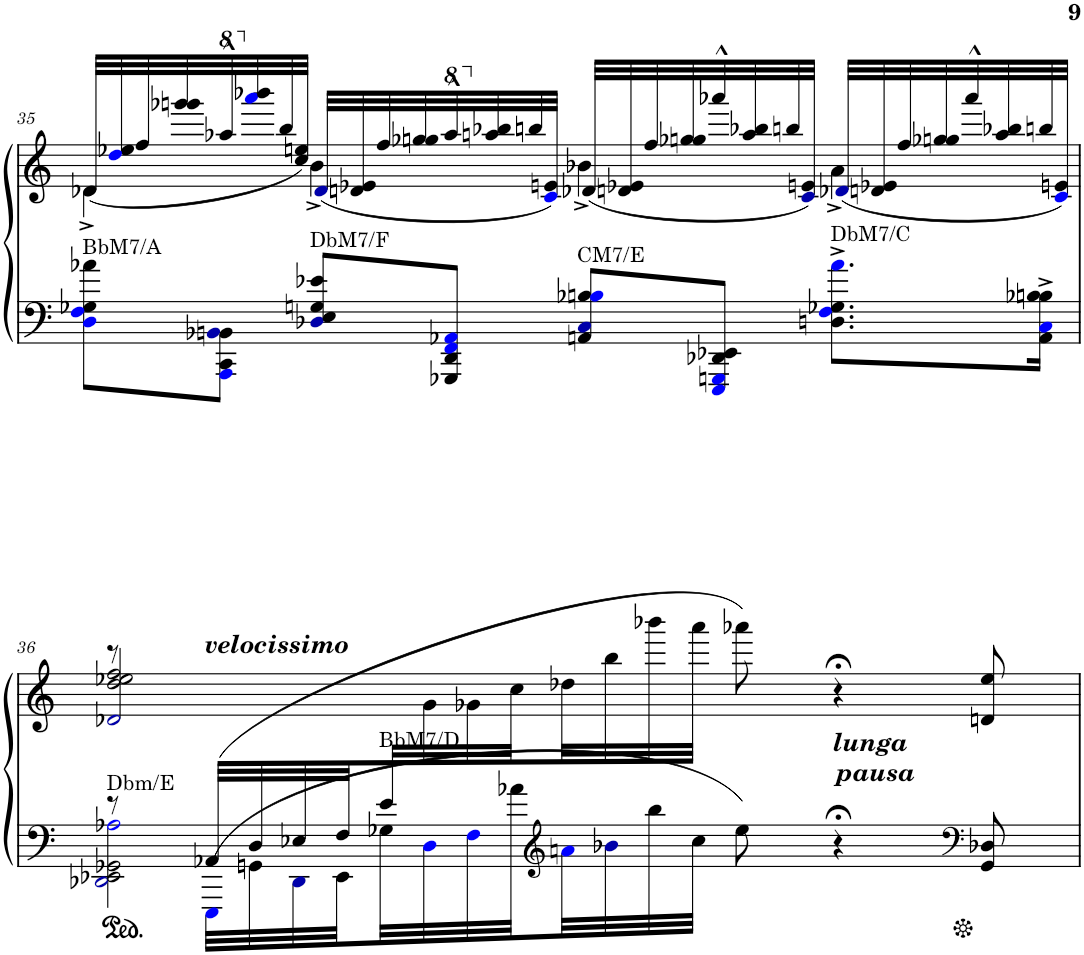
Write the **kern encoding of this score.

**kern	**kern
*part1	*part1
*staff2	*staff1
*I"Piano	*
*I'Pno.	*
!!LO:PB:g=z
*clefF4	*clefG2
*k[]	*k[]
*M4/4	*M4/4
*met(c)	*met(c)
=35	=35
*	*^
!LO:TX:a:t=BbM7/A	!	!
8Di\^ 8Fi\^ 8G-X\^ 8a-X\^L	4d-X^\	(32d-/LLL
.	.	32ddi/ 32ee-X/
.	.	32ff/
.	.	32ggg-X/ 32gggn/
*	*8va	*
8AAAi\^ 8CC\^ 8BB-Xj\^ 8BBn\^J	.	32aaa-X^^/
*	*X8va	*
.	.	32aaai/ 32bbb-X/
.	.	32bb/
.	.	32cc/ 32een/JJJ)
!LO:TX:a:t=DbM7/F	!	!
8D-Xj/^ 8E/^ 8Gn/^ 8e-X/^L	4b^\	(32d-j/LLL
.	.	32dn/ 32e-X/
.	.	32ff/
.	.	32gg-X/ 32ggn/
*	*8va	*
8GGG-X/^ 8DD/^ 8FFi/^ 8AA-Xi/^J	.	32aaa-^^/
*	*X8va	*
.	.	32aan/ 32bb-X/
.	.	32bbn/
.	.	32ci/ 32en/JJJ)
!LO:TX:a:t=CM7/E	!	!
8AAn/^ 8Cj/^ 8B-X/^ 8Bni/^L	4b-X^\	(32d-X/LLL
.	.	32dn/ 32e-X/
.	.	32ff/
.	.	32gg-X/ 32ggn/
8EEEi/^ 8GGGni/^ 8DD-X/^ 8EE-X/^J	.	32aaa-X^^/
.	.	32aa/ 32bb-X/
.	.	32bbn/
.	.	32cj/ 32en/JJJ)
!LO:TX:a:t=DbM7/C	!	!
8.Dn\^ 8.Fi\^ 8.G-X\^ 8.a-i\^L	4a^\	(32d-Xj/LLL
.	.	32dn/ 32e-X/
.	.	32ff/
.	.	32gg-X/ 32ggn/
.	.	32aaa-^^/
.	.	32aa/ 32bb-X/
16AA\^ 16Ci\^ 16B-X\^ 16Bn\^Jk	.	32bbn/
.	.	32ci/ 32en/JJJ)
!!LO:LB:g=z	!!
=36	=36	=36
*^	*	*
*	*^	*	*
!LO:TX:a:t=Dbm/E	!	!	!	!
8ryy	8r	2DD-Xj\ 2EE-X\ 2GG-X\ 2A-Xi\	8r	2d-Xj/ 2dd/ 2ee-X/ 2ff/
!	!	!	!LO:TX:a:Bi:t=velocissimo	!
(32AA-X/LLL	32EEEi\LLL	.	32ryy	.
32D/	32GGn\	.	.	.
32E-X/	32DD-j\	.	.	.
32F/JJ	32EE-\JJ	.	.	.
!LO:TX:a:t=BbM7/D	!	!	!	!
32e/LL	32G-X\LL	.	.	.
2ryy	32Di\	.	32g\	.
.	32Fi\	.	32g-X\	.
.	32a-X\	.	32cc\	.
*clefG2	*	*	*	*
.	32ani\	.	32dd-X\	.
.	32b-Xj\	.	32bb\	.
.	32bb\	.	32bbb-X\	.
.	32cc\JJJ	.	32aaa\JJJ	.
.	8ee\	2ryy	8aaa-X\)	2ryy
!	!	!	!LO:TX:b:Bi:t=lunga	!
!	!	!	!LO:TX:b:t=pausa	!
.	4r;<	.	4r;<	.
8..ryy	.	.	.	.
*clefF4	*	*	*	*
.	8GG/ 8D-X/	.	8dn/ 8ee-/	.
*v	*v	*v	*	*
*	*v	*v
=	=
*-	*-
